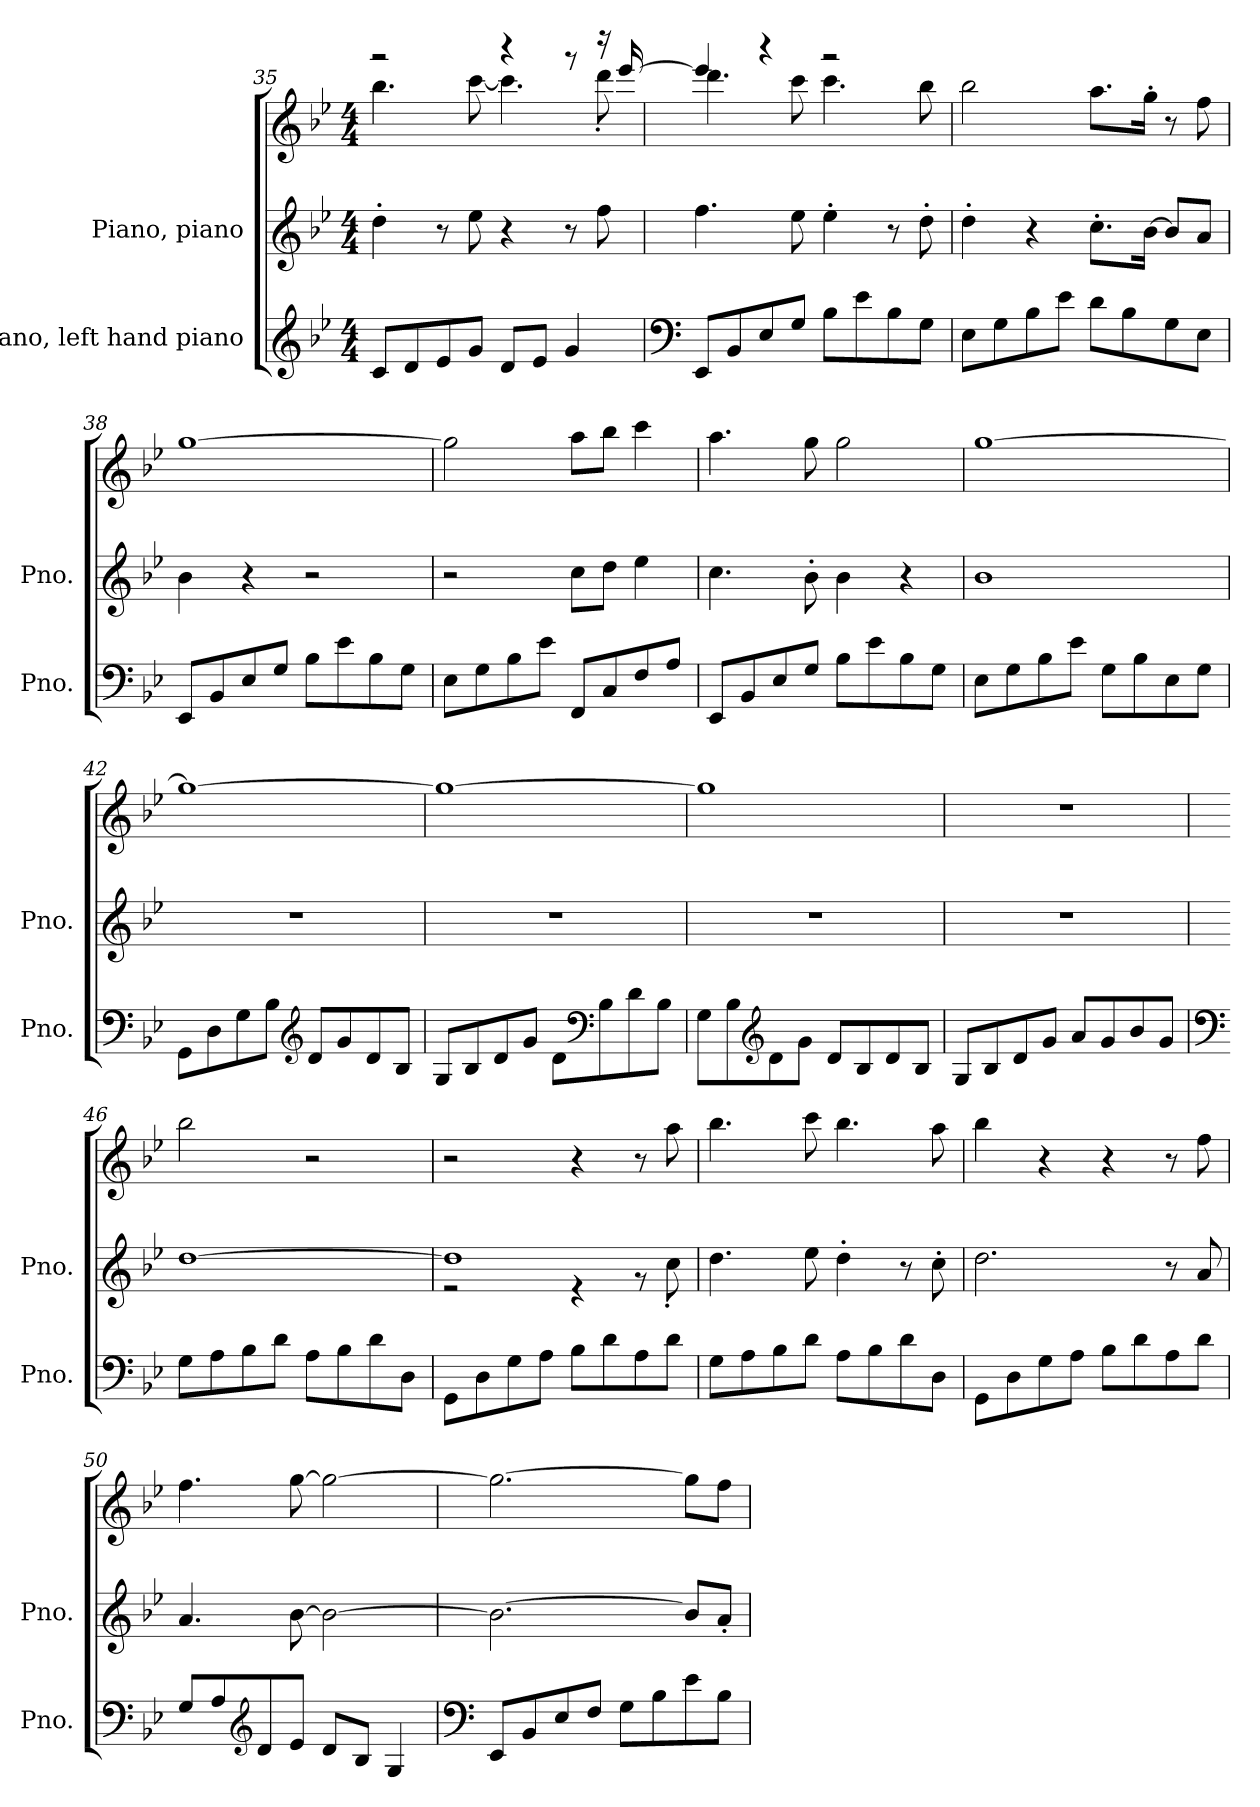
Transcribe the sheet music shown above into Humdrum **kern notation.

**kern	**kern	**kern
*part2	*part1	*part1
*staff3	*staff2	*staff1
*I"Piano, left hand piano	*I"Piano, piano	*
*I'Pno.	*I'Pno.	*
*clefG2	*clefG2	*clefG2
*k[b-e-]	*k[b-e-]	*k[b-e-]
*M4/4	*M4/4	*M4/4
=35	=35	=35
*	*	*^
8c/L	4dd'\	2r	4.bb-\
8d/	.	.	.
8e-/	8r	.	.
8g/J	8ee-\	.	[8ccc\
8d/L	4r	4r	4.ccc\]
8e-/J	.	.	.
4g/	8r	8r	.
.	8ff\	16r	8ddd'\
.	.	[16eee-/	.
!!LO:LB:g=z	!!
=36	=36	=36	=36
*clefF4	*	*	*
8EE-/L	4.ff\	4eee-/]	4.ddd\
8BB-/	.	.	.
8E-/	.	4r	.
8G/J	8ee-\	.	8ccc\
8B-\L	4ee-'\	2r	4.ccc\
8e-\	.	.	.
8B-\	8r	.	.
8G\J	8dd'\	.	8bb-\
*	*	*v	*v
=37	=37	=37
8E-\L	4dd'\	2bb-\
8G\	.	.
8B-\	4r	.
8e-\J	.	.
8d\L	8.cc'\L	8.aa\L
8B-\	.	.
.	[16b-\Jk	16gg'\Jk
8G\	8b-/L]	8r
8E-\J	8a/J	8ff\
=38	=38	=38
8EE-/L	4b-\	[1gg
8BB-/	.	.
8E-/	4r	.
8G/J	.	.
8B-\L	2r	.
8e-\	.	.
8B-\	.	.
8G\J	.	.
=39	=39	=39
8E-\L	2r	2gg\]
8G\	.	.
8B-\	.	.
8e-\J	.	.
8FF/L	8cc\L	8aa\L
8C/	8dd\J	8bb-\J
8F/	4ee-\	4ccc\
8A/J	.	.
!!LO:LB:g=z
=40	=40	=40
8EE-/L	4.cc\	4.aa\
8BB-/	.	.
8E-/	.	.
8G/J	8b-'\	8gg\
8B-\L	4b-\	2gg\
8e-\	.	.
8B-\	4r	.
8G\J	.	.
=41	=41	=41
8E-\L	1b-	[1gg
8G\	.	.
8B-\	.	.
8e-\J	.	.
8G\L	.	.
8B-\	.	.
8E-\	.	.
8G\J	.	.
=42	=42	=42
8GG\L	1r	1gg_
8D\	.	.
8G\	.	.
8B-\J	.	.
*clefG2	*	*
8d/L	.	.
8g/	.	.
8d/	.	.
8B-/J	.	.
=43	=43	=43
8G/L	1r	1gg_
8B-/	.	.
8d/	.	.
8g/J	.	.
8d\L	.	.
*clefF4	*	*
8B-\	.	.
8d\	.	.
8B-\J	.	.
!!LO:LB:g=z
=44	=44	=44
8G\L	1r	1gg]
8B-\	.	.
*clefG2	*	*
8d\	.	.
8g\J	.	.
8d/L	.	.
8B-/	.	.
8d/	.	.
8B-/J	.	.
=45	=45	=45
8G/L	1r	1r
8B-/	.	.
8d/	.	.
8g/J	.	.
8a/L	.	.
8g/	.	.
8b-/	.	.
8g/J	.	.
=46	=46	=46
*clefF4	*	*
8G\L	[1dd	2bb-\
8A\	.	.
8B-\	.	.
8d\J	.	.
8A\L	.	2r
8B-\	.	.
8d\	.	.
8D\J	.	.
=47	=47	=47
*	*^	*
8GG\L	1dd]	2r	2r
8D\	.	.	.
8G\	.	.	.
8A\J	.	.	.
8B-\L	.	4r	4r
8d\	.	.	.
8A\	.	8r	8r
8d\J	.	8cc'\	8aa\
*	*v	*v	*
!!LO:PB:g=z
=48	=48	=48
8G\L	4.dd\	4.bb-\
8A\	.	.
8B-\	.	.
8d\J	8ee-\	8ccc\
8A\L	4dd'\	4.bb-\
8B-\	.	.
8d\	8r	.
8D\J	8cc'\	8aa\
=49	=49	=49
8GG\L	2.dd\	4bb-\
8D\	.	.
8G\	.	4r
8A\J	.	.
8B-\L	.	4r
8d\	.	.
8A\	8r	8r
8d\J	8a/	8ff\
=50	=50	=50
8G/L	4.a/	4.ff\
8A/	.	.
*clefG2	*	*
8d/	.	.
8e-/J	[8b-\	[8gg\
8d/L	2b-\_	2gg\_
8B-/J	.	.
4G/	.	.
=51	=51	=51
*clefF4	*	*
8EE-/L	2.b-\_	2.gg\_
8BB-/	.	.
8E-/	.	.
8F/J	.	.
8G\L	.	.
8B-\	.	.
8e-\	8b-/L]	8gg\L]
8B-\J	8a'/J	8ff\J
=	=	=
*-	*-	*-
